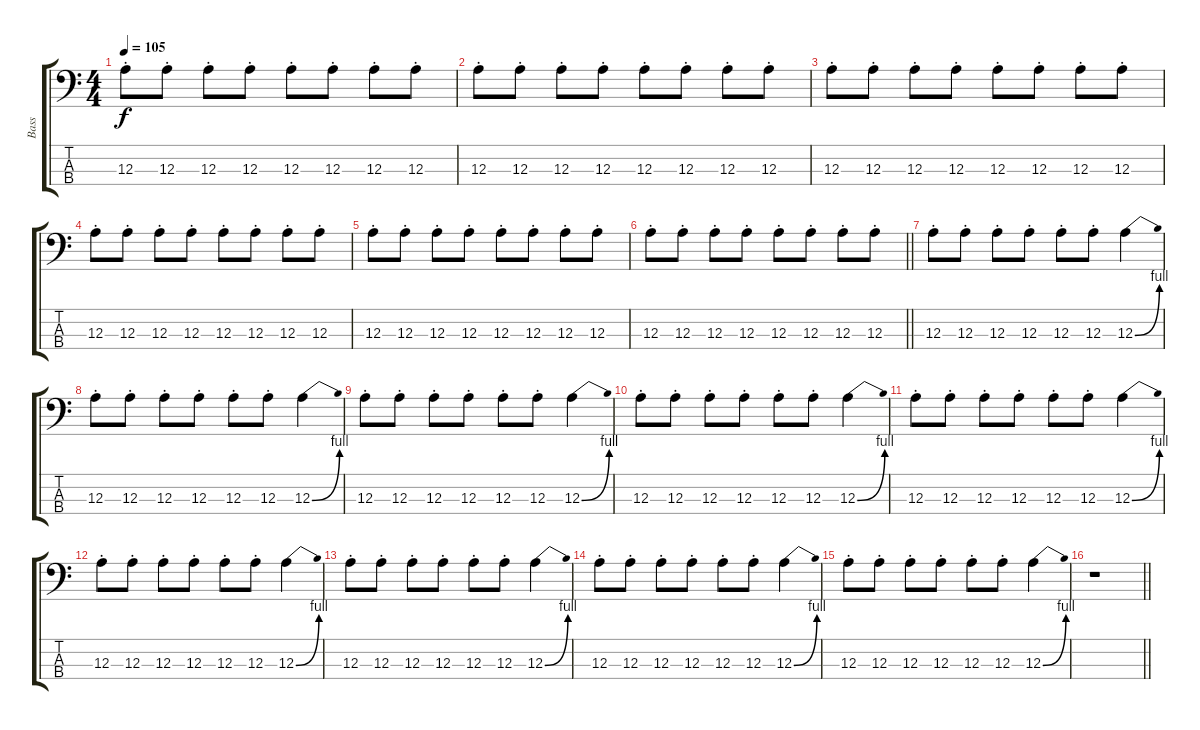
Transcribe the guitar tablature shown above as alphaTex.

\track ("Bass" "Bass") {instrument electricbassfinger}
\staff {score tabs}
\tuning (G2 D2 A1 E1) {hide}
\ts (4 4)
\tempo 105
\clef f4
\ks c
12.3{st}.8{dy f} 12.3{st}.8 12.3{st}.8 12.3{st}.8 12.3{st}.8 12.3{st}.8 12.3{st}.8 12.3{st}.8 |
12.3{st}.8 12.3{st}.8 12.3{st}.8 12.3{st}.8 12.3{st}.8 12.3{st}.8 12.3{st}.8 12.3{st}.8 |
12.3{st}.8 12.3{st}.8 12.3{st}.8 12.3{st}.8 12.3{st}.8 12.3{st}.8 12.3{st}.8 12.3{st}.8 |
12.3{st}.8 12.3{st}.8 12.3{st}.8 12.3{st}.8 12.3{st}.8 12.3{st}.8 12.3{st}.8 12.3{st}.8 |
12.3{st}.8 12.3{st}.8 12.3{st}.8 12.3{st}.8 12.3{st}.8 12.3{st}.8 12.3{st}.8 12.3{st}.8 |
\barLineRight lightlight
12.3{st}.8 12.3{st}.8 12.3{st}.8 12.3{st}.8 12.3{st}.8 12.3{st}.8 12.3{st}.8 12.3{st}.8 |
12.3{st}.8 12.3{st}.8 12.3{st}.8 12.3{st}.8 12.3{st}.8 12.3{st}.8 12.3{be (bend 0 0 60 4)}.4 |
12.3{st}.8 12.3{st}.8 12.3{st}.8 12.3{st}.8 12.3{st}.8 12.3{st}.8 12.3{be (bend 0 0 60 4)}.4 |
12.3{st}.8 12.3{st}.8 12.3{st}.8 12.3{st}.8 12.3{st}.8 12.3{st}.8 12.3{be (bend 0 0 60 4)}.4 |
12.3{st}.8 12.3{st}.8 12.3{st}.8 12.3{st}.8 12.3{st}.8 12.3{st}.8 12.3{be (bend 0 0 60 4)}.4 |
12.3{st}.8 12.3{st}.8 12.3{st}.8 12.3{st}.8 12.3{st}.8 12.3{st}.8 12.3{be (bend 0 0 60 4)}.4 |
12.3{st}.8 12.3{st}.8 12.3{st}.8 12.3{st}.8 12.3{st}.8 12.3{st}.8 12.3{be (bend 0 0 60 4)}.4 |
12.3{st}.8 12.3{st}.8 12.3{st}.8 12.3{st}.8 12.3{st}.8 12.3{st}.8 12.3{be (bend 0 0 60 4)}.4 |
12.3{st}.8 12.3{st}.8 12.3{st}.8 12.3{st}.8 12.3{st}.8 12.3{st}.8 12.3{be (bend 0 0 60 4)}.4 |
12.3{st}.8 12.3{st}.8 12.3{st}.8 12.3{st}.8 12.3{st}.8 12.3{st}.8 12.3{be (bend 0 0 60 4)}.4 |
\barLineRight lightlight
r.1
